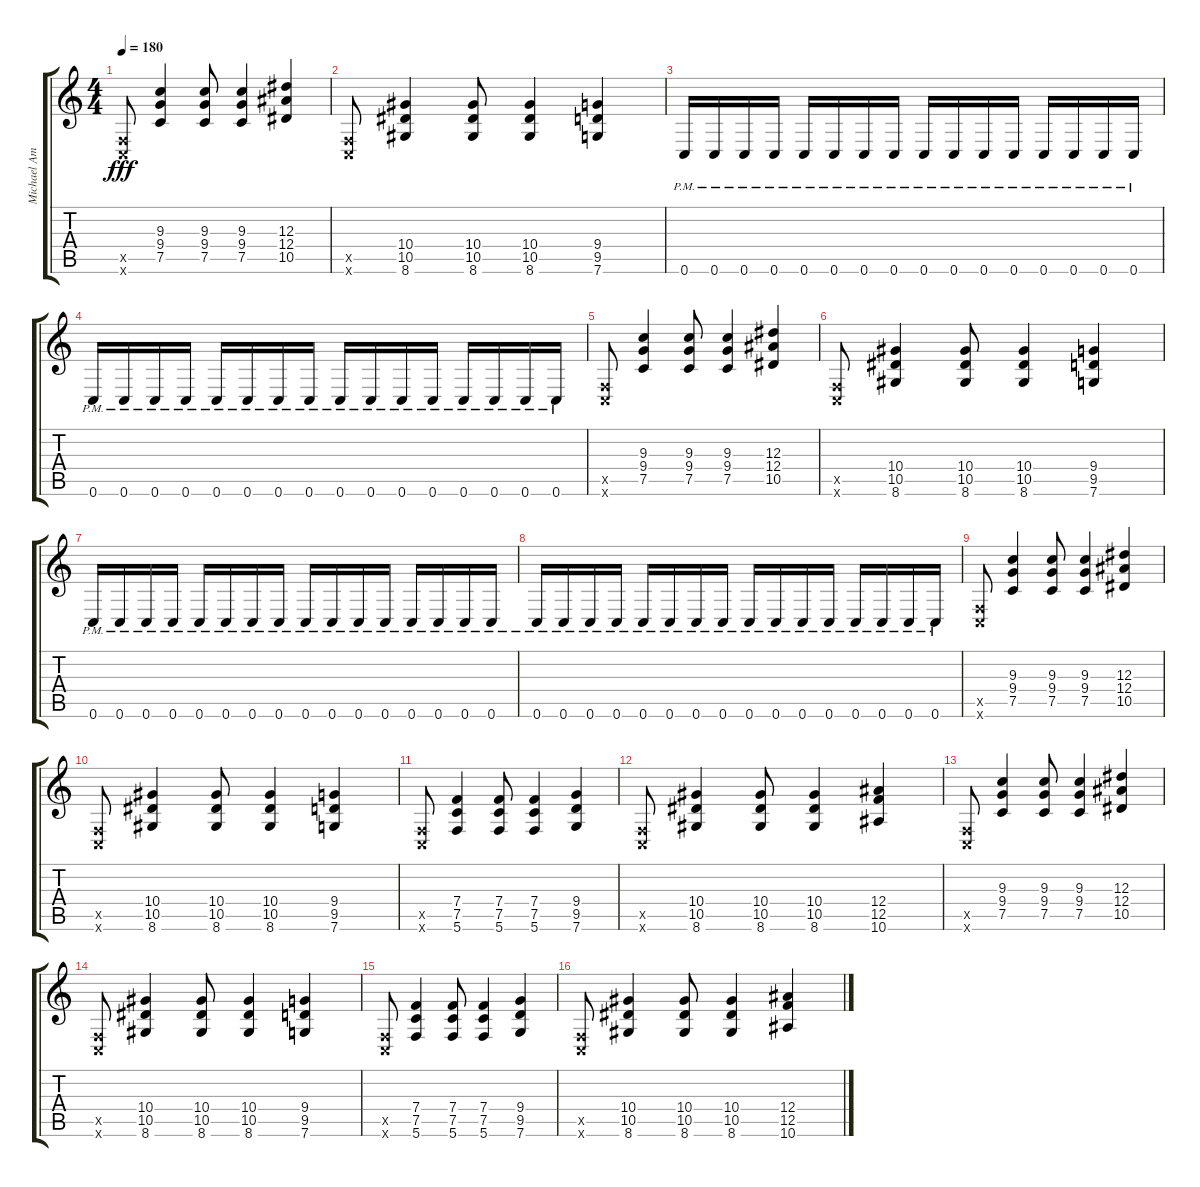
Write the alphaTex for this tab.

\track ("Michael Amott" "Michael Am") {instrument overdrivenguitar}
\staff {score tabs}
\tuning (C4 G3 Eb3 Bb2 F2 C2) {hide}
\ts (4 4)
\tempo 180
\clef g2
\ks c
(0.5{x} 0.6{x}).8{dy fff} (9.3 9.4 7.5).4 (9.3 9.4 7.5).8 (9.3 9.4 7.5).4 (12.3 12.4 10.5).4 |
(0.5{x} 0.6{x}).8 (10.4 10.5 8.6).4 (10.4 10.5 8.6).8 (10.4 10.5 8.6).4 (9.4 9.5 7.6).4 |
0.6{pm}.16 0.6{pm}.16 0.6{pm}.16 0.6{pm}.16 0.6{pm}.16 0.6{pm}.16 0.6{pm}.16 0.6{pm}.16 0.6{pm}.16 0.6{pm}.16 0.6{pm}.16 0.6{pm}.16 0.6{pm}.16 0.6{pm}.16 0.6{pm}.16 0.6{pm}.16 |
0.6{pm}.16 0.6{pm}.16 0.6{pm}.16 0.6{pm}.16 0.6{pm}.16 0.6{pm}.16 0.6{pm}.16 0.6{pm}.16 0.6{pm}.16 0.6{pm}.16 0.6{pm}.16 0.6{pm}.16 0.6{pm}.16 0.6{pm}.16 0.6{pm}.16 0.6{pm}.16 |
(0.5{x} 0.6{x}).8 (9.3 9.4 7.5).4 (9.3 9.4 7.5).8 (9.3 9.4 7.5).4 (12.3 12.4 10.5).4 |
(0.5{x} 0.6{x}).8 (10.4 10.5 8.6).4 (10.4 10.5 8.6).8 (10.4 10.5 8.6).4 (9.4 9.5 7.6).4 |
0.6{pm}.16 0.6{pm}.16 0.6{pm}.16 0.6{pm}.16 0.6{pm}.16 0.6{pm}.16 0.6{pm}.16 0.6{pm}.16 0.6{pm}.16 0.6{pm}.16 0.6{pm}.16 0.6{pm}.16 0.6{pm}.16 0.6{pm}.16 0.6{pm}.16 0.6{pm}.16 |
0.6{pm}.16 0.6{pm}.16 0.6{pm}.16 0.6{pm}.16 0.6{pm}.16 0.6{pm}.16 0.6{pm}.16 0.6{pm}.16 0.6{pm}.16 0.6{pm}.16 0.6{pm}.16 0.6{pm}.16 0.6{pm}.16 0.6{pm}.16 0.6{pm}.16 0.6{pm}.16 |
(0.5{x} 0.6{x}).8 (9.3 9.4 7.5).4 (9.3 9.4 7.5).8 (9.3 9.4 7.5).4 (12.3 12.4 10.5).4 |
(0.5{x} 0.6{x}).8 (10.4 10.5 8.6).4 (10.4 10.5 8.6).8 (10.4 10.5 8.6).4 (9.4 9.5 7.6).4 |
(0.5{x} 0.6{x}).8 (7.4 7.5 5.6).4 (7.4 7.5 5.6).8 (7.4 7.5 5.6).4 (9.4 9.5 7.6).4 |
(0.5{x} 0.6{x}).8 (10.4 10.5 8.6).4 (10.4 10.5 8.6).8 (10.4 10.5 8.6).4 (12.4 12.5 10.6).4 |
(0.5{x} 0.6{x}).8 (9.3 9.4 7.5).4 (9.3 9.4 7.5).8 (9.3 9.4 7.5).4 (12.3 12.4 10.5).4 |
(0.5{x} 0.6{x}).8 (10.4 10.5 8.6).4 (10.4 10.5 8.6).8 (10.4 10.5 8.6).4 (9.4 9.5 7.6).4 |
(0.5{x} 0.6{x}).8 (7.4 7.5 5.6).4 (7.4 7.5 5.6).8 (7.4 7.5 5.6).4 (9.4 9.5 7.6).4 |
(0.5{x} 0.6{x}).8 (10.4 10.5 8.6).4 (10.4 10.5 8.6).8 (10.4 10.5 8.6).4 (12.4 12.5 10.6).4
